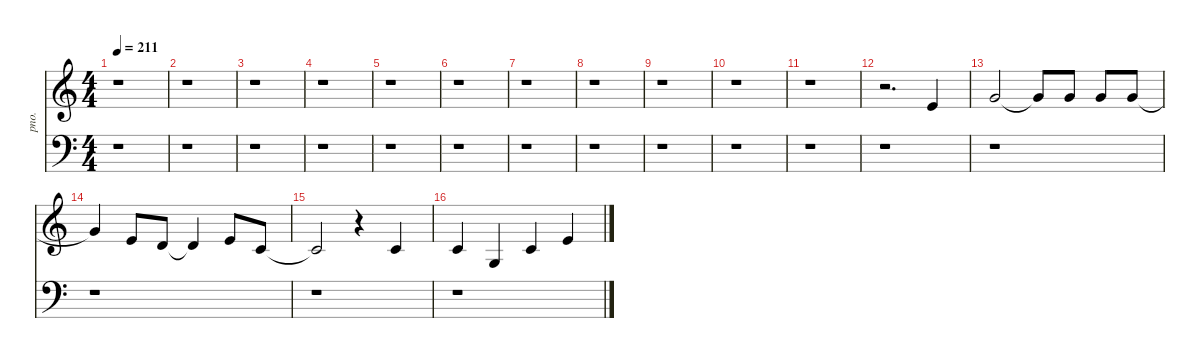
\defaultSystemsLayout 4
\hideDynamics
\bracketExtendMode nobrackets
\otherSystemsTrackNameOrientation horizontal
\track ("Vocal" "pno.") {instrument acousticgrandpiano}
\staff {score}
\tuning (E4 B3 G3 D3 A2 E2)
\ts (4 4)
\tempo 211
\clef g2
\ks c
r.1{dy ff} |
r.1 |
r.1 |
r.1 |
r.1 |
r.1 |
r.1 |
r.1 |
r.1 |
r.1 |
r.1 |
r.2{d} 5.2.4 |
3.1.2 3.1{t}.8 3.1.8 3.1.8 3.1.8 |
3.1{t}.4 5.2.8 3.2.8 3.2{t}.4 0.1.8 1.2.8 |
1.2{t}.2 r.4 1.2.4 |
1.2.4 0.3.4 1.2.4 0.1.4
\staff {score}
\tuning (G2 D2 A1 E1 B0)
\clef f4
\ottava regular
\simile none
\ks c
r.1{dy f} |
r.1 |
r.1 |
r.1 |
r.1 |
r.1 |
r.1 |
r.1 |
r.1 |
r.1 |
r.1 |
r.1 |
r.1 |
r.1 |
r.1 |
r.1
